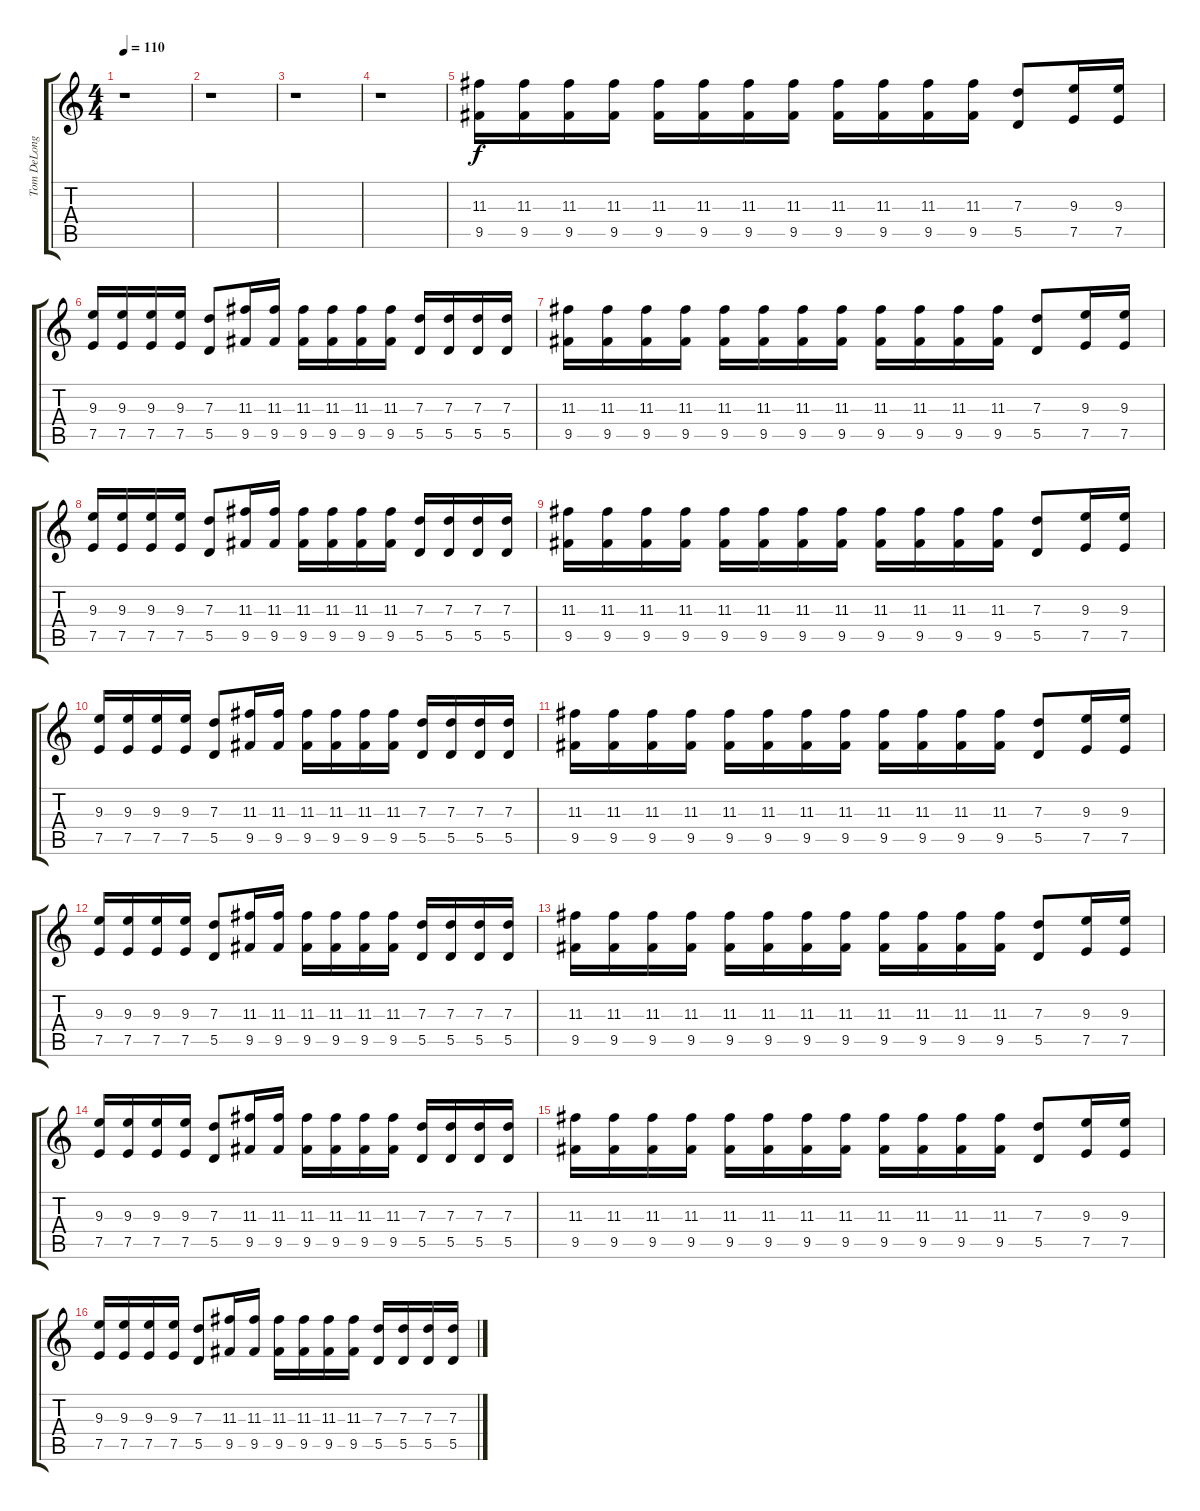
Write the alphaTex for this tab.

\track ("Tom DeLonge (Guitar)" "Tom DeLong") {instrument distortionguitar}
\staff {score tabs}
\tuning (E4 B3 G3 D3 A2 E2) {hide}
\ts (4 4)
\tempo 110
\clef g2
\ks c
r.1{dy f instrument distortionguitar} |
r.1 |
r.1 |
r.1 |
(11.3 9.5).16 (11.3 9.5).16 (11.3 9.5).16 (11.3 9.5).16 (11.3 9.5).16 (11.3 9.5).16 (11.3 9.5).16 (11.3 9.5).16 (11.3 9.5).16 (11.3 9.5).16 (11.3 9.5).16 (11.3 9.5).16 (7.3 5.5).8 (9.3 7.5).16 (9.3 7.5).16 |
(9.3 7.5).16 (9.3 7.5).16 (9.3 7.5).16 (9.3 7.5).16 (7.3 5.5).8 (11.3 9.5).16 (11.3 9.5).16 (11.3 9.5).16 (11.3 9.5).16 (11.3 9.5).16 (11.3 9.5).16 (7.3 5.5).16 (7.3 5.5).16 (7.3 5.5).16 (7.3 5.5).16 |
(11.3 9.5).16 (11.3 9.5).16 (11.3 9.5).16 (11.3 9.5).16 (11.3 9.5).16 (11.3 9.5).16 (11.3 9.5).16 (11.3 9.5).16 (11.3 9.5).16 (11.3 9.5).16 (11.3 9.5).16 (11.3 9.5).16 (7.3 5.5).8 (9.3 7.5).16 (9.3 7.5).16 |
(9.3 7.5).16 (9.3 7.5).16 (9.3 7.5).16 (9.3 7.5).16 (7.3 5.5).8 (11.3 9.5).16 (11.3 9.5).16 (11.3 9.5).16 (11.3 9.5).16 (11.3 9.5).16 (11.3 9.5).16 (7.3 5.5).16 (7.3 5.5).16 (7.3 5.5).16 (7.3 5.5).16 |
(11.3 9.5).16 (11.3 9.5).16 (11.3 9.5).16 (11.3 9.5).16 (11.3 9.5).16 (11.3 9.5).16 (11.3 9.5).16 (11.3 9.5).16 (11.3 9.5).16 (11.3 9.5).16 (11.3 9.5).16 (11.3 9.5).16 (7.3 5.5).8 (9.3 7.5).16 (9.3 7.5).16 |
(9.3 7.5).16 (9.3 7.5).16 (9.3 7.5).16 (9.3 7.5).16 (7.3 5.5).8 (11.3 9.5).16 (11.3 9.5).16 (11.3 9.5).16 (11.3 9.5).16 (11.3 9.5).16 (11.3 9.5).16 (7.3 5.5).16 (7.3 5.5).16 (7.3 5.5).16 (7.3 5.5).16 |
(11.3 9.5).16 (11.3 9.5).16 (11.3 9.5).16 (11.3 9.5).16 (11.3 9.5).16 (11.3 9.5).16 (11.3 9.5).16 (11.3 9.5).16 (11.3 9.5).16 (11.3 9.5).16 (11.3 9.5).16 (11.3 9.5).16 (7.3 5.5).8 (9.3 7.5).16 (9.3 7.5).16 |
(9.3 7.5).16 (9.3 7.5).16 (9.3 7.5).16 (9.3 7.5).16 (7.3 5.5).8 (11.3 9.5).16 (11.3 9.5).16 (11.3 9.5).16 (11.3 9.5).16 (11.3 9.5).16 (11.3 9.5).16 (7.3 5.5).16 (7.3 5.5).16 (7.3 5.5).16 (7.3 5.5).16 |
(11.3 9.5).16 (11.3 9.5).16 (11.3 9.5).16 (11.3 9.5).16 (11.3 9.5).16 (11.3 9.5).16 (11.3 9.5).16 (11.3 9.5).16 (11.3 9.5).16 (11.3 9.5).16 (11.3 9.5).16 (11.3 9.5).16 (7.3 5.5).8 (9.3 7.5).16 (9.3 7.5).16 |
(9.3 7.5).16 (9.3 7.5).16 (9.3 7.5).16 (9.3 7.5).16 (7.3 5.5).8 (11.3 9.5).16 (11.3 9.5).16 (11.3 9.5).16 (11.3 9.5).16 (11.3 9.5).16 (11.3 9.5).16 (7.3 5.5).16 (7.3 5.5).16 (7.3 5.5).16 (7.3 5.5).16 |
(11.3 9.5).16 (11.3 9.5).16 (11.3 9.5).16 (11.3 9.5).16 (11.3 9.5).16 (11.3 9.5).16 (11.3 9.5).16 (11.3 9.5).16 (11.3 9.5).16 (11.3 9.5).16 (11.3 9.5).16 (11.3 9.5).16 (7.3 5.5).8 (9.3 7.5).16 (9.3 7.5).16 |
(9.3 7.5).16 (9.3 7.5).16 (9.3 7.5).16 (9.3 7.5).16 (7.3 5.5).8 (11.3 9.5).16 (11.3 9.5).16 (11.3 9.5).16 (11.3 9.5).16 (11.3 9.5).16 (11.3 9.5).16 (7.3 5.5).16 (7.3 5.5).16 (7.3 5.5).16 (7.3 5.5).16
